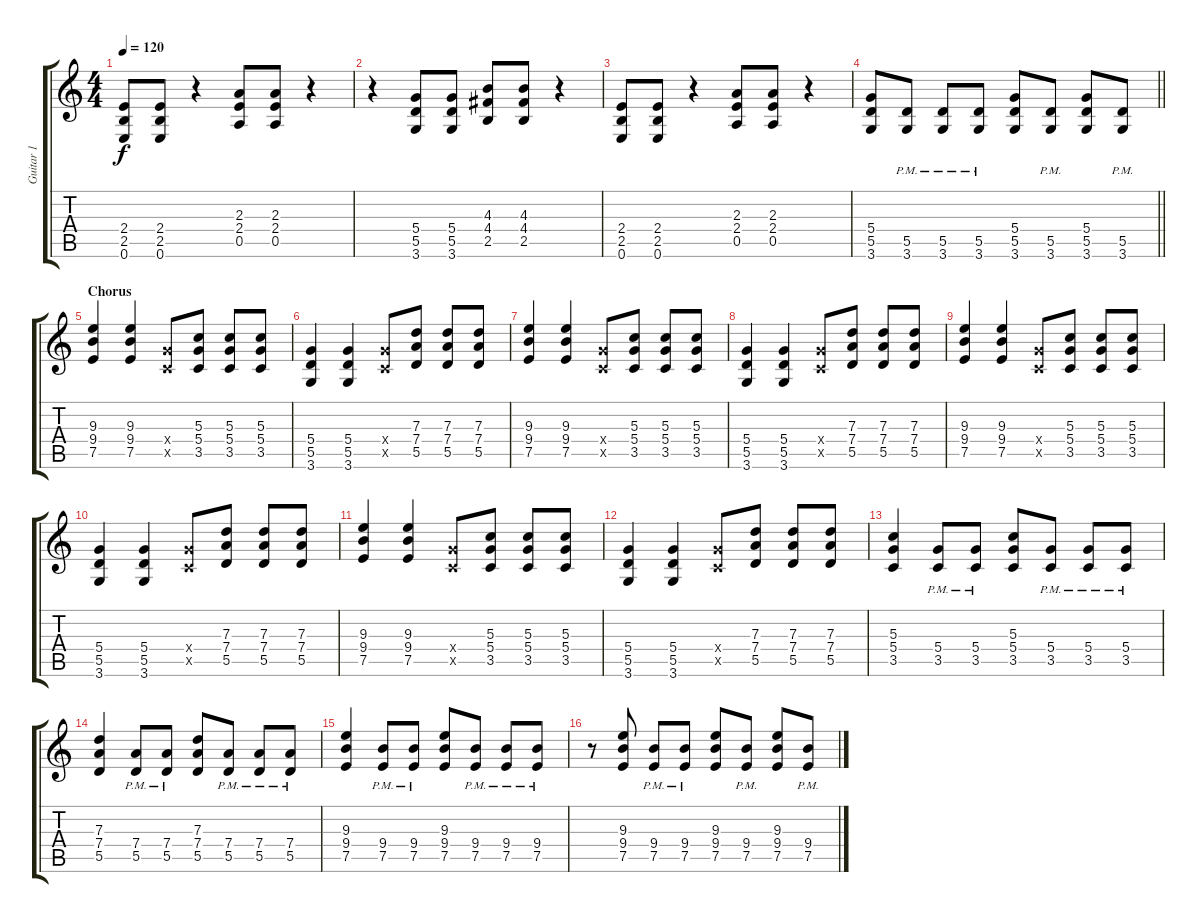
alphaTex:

\track ("Guitar 1" "Guitar 1") {instrument electricguitarmuted}
\staff {score tabs}
\tuning (E4 B3 G3 D3 A2 E2) {hide}
\ts (4 4)
\tempo 120
\clef g2
\ks c
(2.4 2.5 0.6).8{dy f} (2.4 2.5 0.6).8 r.4 (2.3 2.4 0.5).8 (2.3 2.4 0.5).8 r.4 |
r.4 (5.4 5.5 3.6).8 (5.4 5.5 3.6).8 (4.3 4.4 2.5).8 (4.3 4.4 2.5).8 r.4 |
(2.4 2.5 0.6).8 (2.4 2.5 0.6).8 r.4 (2.3 2.4 0.5).8 (2.3 2.4 0.5).8 r.4 |
\barLineRight lightlight
(5.4 5.5 3.6).8 (5.5{pm} 3.6).8 (5.5{pm} 3.6).8 (5.5{pm} 3.6).8 (5.4 5.5 3.6).8 (5.5{pm} 3.6).8 (5.4 5.5 3.6).8 (5.5{pm} 3.6).8 |
\section ("" "Chorus")
(9.3 9.4 7.5).4 (9.3 9.4 7.5).4 (5.4{x} 3.5{x}).8 (5.3 5.4 3.5).8 (5.3 5.4 3.5).8 (5.3 5.4 3.5).8 |
(5.4 5.5 3.6).4 (5.4 5.5 3.6).4 (5.4{x} 3.5{x}).8 (7.3 7.4 5.5).8 (7.3 7.4 5.5).8 (7.3 7.4 5.5).8 |
(9.3 9.4 7.5).4 (9.3 9.4 7.5).4 (5.4{x} 3.5{x}).8 (5.3 5.4 3.5).8 (5.3 5.4 3.5).8 (5.3 5.4 3.5).8 |
(5.4 5.5 3.6).4 (5.4 5.5 3.6).4 (5.4{x} 3.5{x}).8 (7.3 7.4 5.5).8 (7.3 7.4 5.5).8 (7.3 7.4 5.5).8 |
(9.3 9.4 7.5).4 (9.3 9.4 7.5).4 (5.4{x} 3.5{x}).8 (5.3 5.4 3.5).8 (5.3 5.4 3.5).8 (5.3 5.4 3.5).8 |
(5.4 5.5 3.6).4 (5.4 5.5 3.6).4 (5.4{x} 3.5{x}).8 (7.3 7.4 5.5).8 (7.3 7.4 5.5).8 (7.3 7.4 5.5).8 |
(9.3 9.4 7.5).4 (9.3 9.4 7.5).4 (5.4{x} 3.5{x}).8 (5.3 5.4 3.5).8 (5.3 5.4 3.5).8 (5.3 5.4 3.5).8 |
(5.4 5.5 3.6).4 (5.4 5.5 3.6).4 (5.4{x} 3.5{x}).8 (7.3 7.4 5.5).8 (7.3 7.4 5.5).8 (7.3 7.4 5.5).8 |
(5.3 5.4 3.5).4 (5.4{pm} 3.5{pm}).8 (5.4{pm} 3.5{pm}).8 (5.3 5.4 3.5).8 (5.4{pm} 3.5{pm}).8 (5.4{pm} 3.5{pm}).8 (5.4{pm} 3.5{pm}).8 |
(7.3 7.4 5.5).4 (7.4{pm} 5.5{pm}).8 (7.4{pm} 5.5{pm}).8 (7.3 7.4 5.5).8 (7.4{pm} 5.5{pm}).8 (7.4{pm} 5.5{pm}).8 (7.4{pm} 5.5{pm}).8 |
(9.3 9.4 7.5).4 (9.4{pm} 7.5{pm}).8 (9.4{pm} 7.5{pm}).8 (9.3 9.4 7.5).8 (9.4{pm} 7.5{pm}).8 (9.4{pm} 7.5{pm}).8 (9.4{pm} 7.5{pm}).8 |
r.8 (9.3 9.4 7.5).8 (9.4{pm} 7.5{pm}).8 (9.4{pm} 7.5{pm}).8 (9.3 9.4 7.5).8 (9.4{pm} 7.5{pm}).8 (9.3 9.4 7.5).8 (9.4{pm} 7.5{pm}).8
